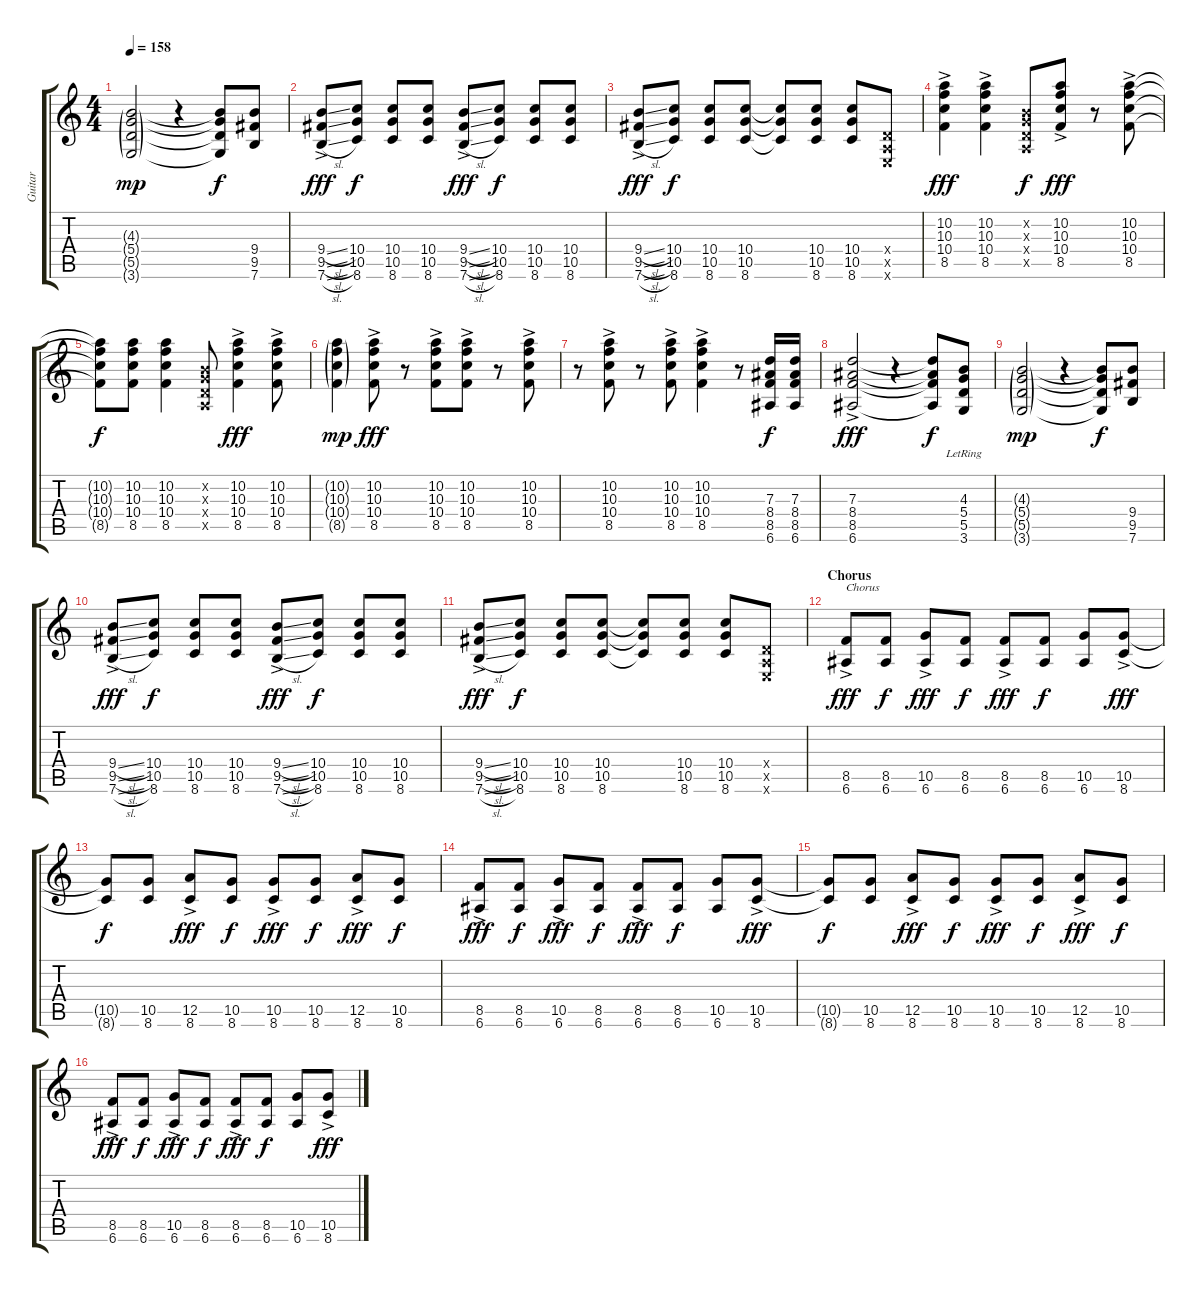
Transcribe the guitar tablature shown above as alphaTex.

\track ("Guitar" "Guitar") {instrument overdrivenguitar}
\staff {score tabs}
\tuning (E4 B3 G3 D3 A2 E2) {hide}
\ts (4 4)
\tempo 158
\clef g2
\ks c
(4.3{g} 5.4{g} 5.5{g} 3.6{g}).2{dy mp} r.4 (4.3{t} 5.4{t} 5.5{t} 3.6{t}).8{dy f} (9.4 9.5 7.6).8 |
(9.4{sl} 9.5{sl} 7.6{sl ac}).8{dy fff} (10.4 10.5 8.6).8{dy f} (10.4 10.5 8.6).8 (10.4 10.5 8.6).8 (9.4{sl} 9.5{sl} 7.6{sl ac}).8{dy fff} (10.4 10.5 8.6).8{dy f} (10.4 10.5 8.6).8 (10.4 10.5 8.6).8 |
(9.4{sl} 9.5{sl} 7.6{sl ac}).8{dy fff} (10.4 10.5 8.6).8{dy f} (10.4 10.5 8.6).8 (10.4 10.5 8.6).8 (10.4{t} 10.5{t} 8.6{t}).8 (10.4 10.5 8.6).8 (10.4 10.5 8.6).8 (0.4{x} 0.5{x} 0.6{x}).8 |
(10.2 10.3 10.4 8.5{ac}).4{dy fff} (10.2 10.3 10.4 8.5{ac}).4 (0.2{x} 0.3{x} 0.4{x} 0.5{x}).8{dy f} (10.2 10.3 10.4 8.5{ac}).8{dy fff} r.8 (10.2 10.3 10.4 8.5{ac}).8 |
(10.2{t} 10.3{t} 10.4{t} 8.5{t}).8{dy f} (10.2 10.3 10.4 8.5).8 (10.2 10.3 10.4 8.5).4 (0.2{x} 0.3{x} 0.4{x} 0.5{x}).8 (10.2 10.3 10.4 8.5{ac}).4{dy fff} (10.2 10.3 10.4 8.5{ac}).8 |
(10.2{g} 10.3{g} 10.4{g} 8.5{g}).4{dy mp} (10.2 10.3 10.4 8.5{ac}).8{dy fff} r.8 (10.2 10.3 10.4 8.5{ac}).8 (10.2 10.3 10.4 8.5{ac}).8 r.8 (10.2 10.3 10.4 8.5{ac}).8 |
r.8 (10.2 10.3 10.4 8.5{ac}).8 r.8 (10.2 10.3 10.4 8.5{ac}).8 (10.2 10.3 10.4 8.5{ac}).4 r.8 (7.3 8.4 8.5 6.6).16{dy f} (7.3 8.4 8.5 6.6).16 |
(7.3 8.4 8.5 6.6{ac}).2{dy fff} r.4 (7.3{t} 8.4{t} 8.5{t} 6.6{t}).8{dy f} (4.3{lr} 5.4{lr} 5.5{lr} 3.6{lr}).8 |
(4.3{g} 5.4{g} 5.5{g} 3.6{g}).2{dy mp} r.4 (4.3{t} 5.4{t} 5.5{t} 3.6{t}).8{dy f} (9.4 9.5 7.6).8 |
(9.4{sl} 9.5{sl} 7.6{sl ac}).8{dy fff} (10.4 10.5 8.6).8{dy f} (10.4 10.5 8.6).8 (10.4 10.5 8.6).8 (9.4{sl} 9.5{sl} 7.6{sl ac}).8{dy fff} (10.4 10.5 8.6).8{dy f} (10.4 10.5 8.6).8 (10.4 10.5 8.6).8 |
(9.4{sl} 9.5{sl} 7.6{sl ac}).8{dy fff} (10.4 10.5 8.6).8{dy f} (10.4 10.5 8.6).8 (10.4 10.5 8.6).8 (10.4{t} 10.5{t} 8.6{t}).8 (10.4 10.5 8.6).8 (10.4 10.5 8.6).8 (0.4{x} 0.5{x} 0.6{x}).8 |
\section ("" "Chorus")
(8.5 6.6{ac}).8{txt "Chorus" dy fff} (8.5 6.6).8{dy f} (10.5 6.6{ac}).8{dy fff} (8.5 6.6).8{dy f} (8.5 6.6{ac}).8{dy fff} (8.5 6.6).8{dy f} (10.5 6.6).8 (10.5 8.6{ac}).8{dy fff} |
(10.5{t} 8.6{t}).8{dy f} (10.5 8.6).8 (12.5 8.6{ac}).8{dy fff} (10.5 8.6).8{dy f} (10.5 8.6{ac}).8{dy fff} (10.5 8.6).8{dy f} (12.5 8.6{ac}).8{dy fff} (10.5 8.6).8{dy f} |
(8.5 6.6{ac}).8{dy fff} (8.5 6.6).8{dy f} (10.5 6.6{ac}).8{dy fff} (8.5 6.6).8{dy f} (8.5 6.6{ac}).8{dy fff} (8.5 6.6).8{dy f} (10.5 6.6).8 (10.5 8.6{ac}).8{dy fff} |
(10.5{t} 8.6{t}).8{dy f} (10.5 8.6).8 (12.5 8.6{ac}).8{dy fff} (10.5 8.6).8{dy f} (10.5 8.6{ac}).8{dy fff} (10.5 8.6).8{dy f} (12.5 8.6{ac}).8{dy fff} (10.5 8.6).8{dy f} |
(8.5 6.6{ac}).8{dy fff} (8.5 6.6).8{dy f} (10.5 6.6{ac}).8{dy fff} (8.5 6.6).8{dy f} (8.5 6.6{ac}).8{dy fff} (8.5 6.6).8{dy f} (10.5 6.6).8 (10.5 8.6{ac}).8{dy fff}
